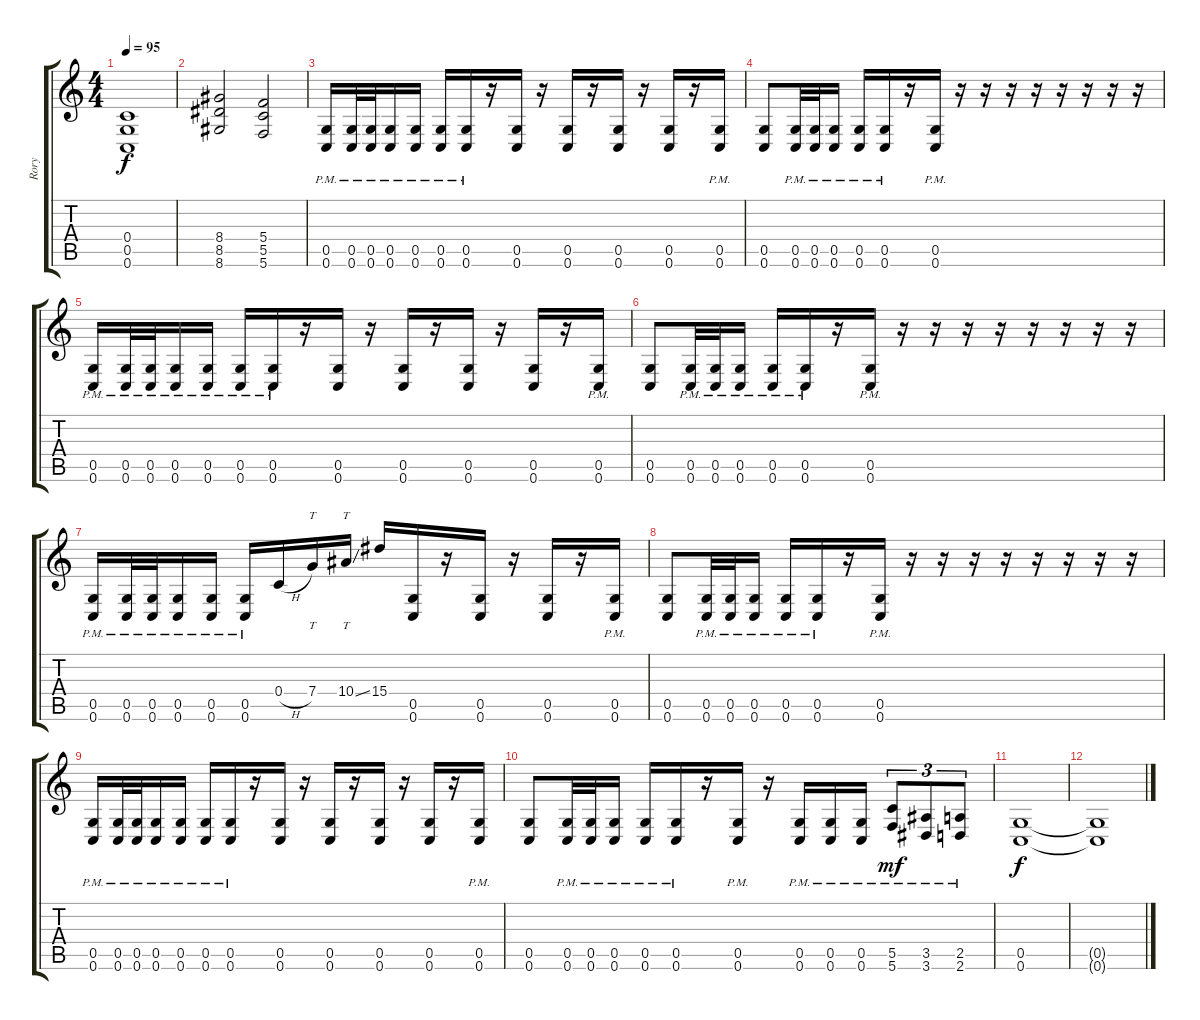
\track ("Rory" "Rory") {instrument distortionguitar}
\staff {score tabs}
\tuning (D4 A3 F3 C3 G2 C2) {hide}
\ts (4 4)
\tempo 95
\clef g2
\ks c
(0.4 0.5 0.6).1{dy f} |
(8.4 8.5 8.6).2 (5.4 5.5 5.6).2 |
(0.5{pm} 0.6{pm}).16 (0.5{pm} 0.6{pm}).32 (0.5{pm} 0.6{pm}).32 (0.5{pm} 0.6{pm}).16 (0.5{pm} 0.6{pm}).16 (0.5{pm} 0.6{pm}).16 (0.5{pm} 0.6{pm}).16 r.16 (0.5 0.6).16 r.16 (0.5 0.6).16 r.16 (0.5 0.6).16 r.16 (0.5 0.6).16 r.16 (0.5{pm} 0.6{pm}).16 |
(0.5 0.6).8 (0.5{pm} 0.6{pm}).32 (0.5{pm} 0.6{pm}).32 (0.5{pm} 0.6{pm}).16 (0.5{pm} 0.6{pm}).16 (0.5{pm} 0.6{pm}).16 r.16 (0.5{pm} 0.6{pm}).16 r.16 r.16 r.16 r.16 r.16 r.16 r.16 r.16 |
(0.5{pm} 0.6{pm}).16 (0.5{pm} 0.6{pm}).32 (0.5{pm} 0.6{pm}).32 (0.5{pm} 0.6{pm}).16 (0.5{pm} 0.6{pm}).16 (0.5{pm} 0.6{pm}).16 (0.5{pm} 0.6{pm}).16 r.16 (0.5 0.6).16 r.16 (0.5 0.6).16 r.16 (0.5 0.6).16 r.16 (0.5 0.6).16 r.16 (0.5{pm} 0.6{pm}).16 |
(0.5 0.6).8 (0.5{pm} 0.6{pm}).32 (0.5{pm} 0.6{pm}).32 (0.5{pm} 0.6{pm}).16 (0.5{pm} 0.6{pm}).16 (0.5{pm} 0.6{pm}).16 r.16 (0.5{pm} 0.6{pm}).16 r.16 r.16 r.16 r.16 r.16 r.16 r.16 r.16 |
(0.5{pm} 0.6{pm}).16 (0.5{pm} 0.6{pm}).32 (0.5{pm} 0.6{pm}).32 (0.5{pm} 0.6{pm}).16 (0.5{pm} 0.6{pm}).16 (0.5{pm} 0.6{pm}).16 0.4{h}.16 7.4.16{tt} 10.4{ss}.16{tt} 15.4.16 (0.5 0.6).16 r.16 (0.5 0.6).16 r.16 (0.5 0.6).16 r.16 (0.5{pm} 0.6{pm}).16 |
(0.5 0.6).8 (0.5{pm} 0.6{pm}).32 (0.5{pm} 0.6{pm}).32 (0.5{pm} 0.6{pm}).16 (0.5{pm} 0.6{pm}).16 (0.5{pm} 0.6{pm}).16 r.16 (0.5{pm} 0.6{pm}).16 r.16 r.16 r.16 r.16 r.16 r.16 r.16 r.16 |
(0.5{pm} 0.6{pm}).16 (0.5{pm} 0.6{pm}).32 (0.5{pm} 0.6{pm}).32 (0.5{pm} 0.6{pm}).16 (0.5{pm} 0.6{pm}).16 (0.5{pm} 0.6{pm}).16 (0.5{pm} 0.6{pm}).16 r.16 (0.5 0.6).16 r.16 (0.5 0.6).16 r.16 (0.5 0.6).16 r.16 (0.5 0.6).16 r.16 (0.5{pm} 0.6{pm}).16 |
(0.5 0.6).8 (0.5{pm} 0.6{pm}).32 (0.5{pm} 0.6{pm}).32 (0.5{pm} 0.6{pm}).16 (0.5{pm} 0.6{pm}).16 (0.5{pm} 0.6{pm}).16 r.16 (0.5{pm} 0.6{pm}).16 r.16 (0.5{pm} 0.6{pm}).16 (0.5{pm} 0.6{pm}).16 (0.5{pm} 0.6{pm}).16 (5.5{pm} 5.6{pm}).8{tu (3 2) dy mf} (3.5{pm} 3.6{pm}).8{tu (3 2)} (2.5{pm} 2.6{pm}).8{tu (3 2)} |
(0.5 0.6).1{dy f} |
(0.5{t} 0.6{t}).1
